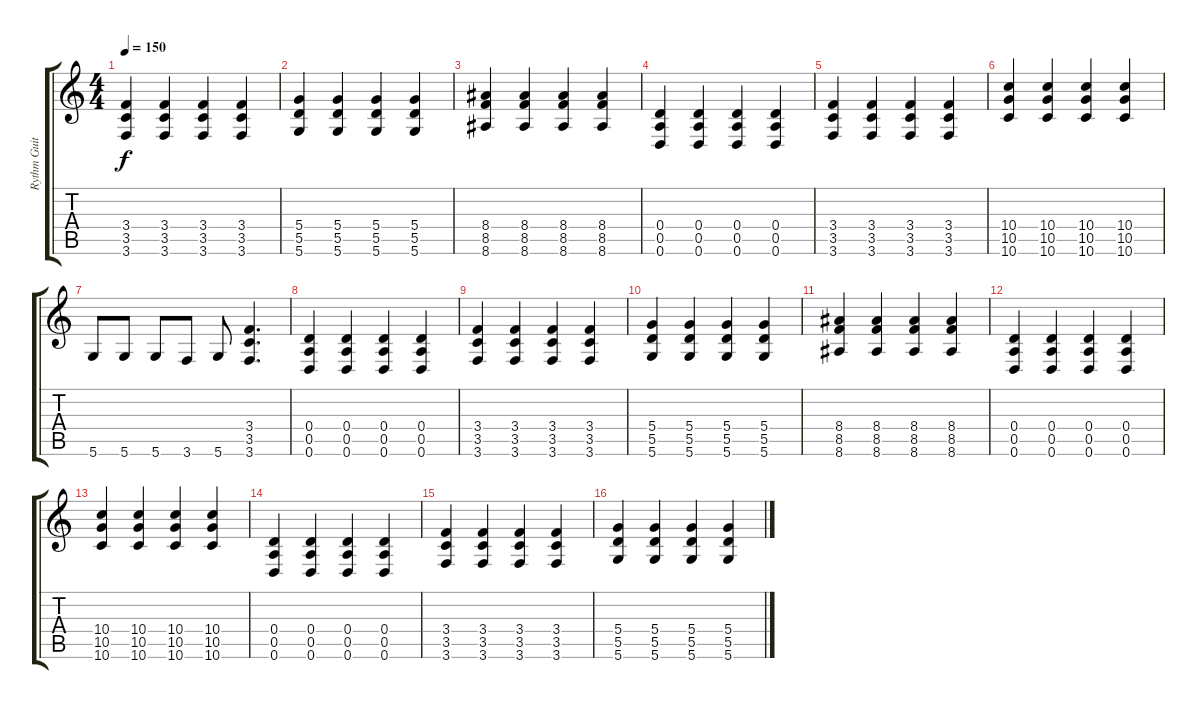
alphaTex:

\track ("Rythm Guitar" "Rythm Guit") {instrument distortionguitar}
\staff {score tabs}
\tuning (E4 B3 G3 D3 A2 D2) {hide}
\ts (4 4)
\tempo 150
\clef g2
\ks c
(3.4 3.5 3.6).4{dy f} (3.4 3.5 3.6).4 (3.4 3.5 3.6).4 (3.4 3.5 3.6).4 |
(5.4 5.5 5.6).4 (5.4 5.5 5.6).4 (5.4 5.5 5.6).4 (5.4 5.5 5.6).4 |
(8.4 8.5 8.6).4 (8.4 8.5 8.6).4 (8.4 8.5 8.6).4 (8.4 8.5 8.6).4 |
(0.4 0.5 0.6).4 (0.4 0.5 0.6).4 (0.4 0.5 0.6).4 (0.4 0.5 0.6).4 |
(3.4 3.5 3.6).4 (3.4 3.5 3.6).4 (3.4 3.5 3.6).4 (3.4 3.5 3.6).4 |
(10.4 10.5 10.6).4 (10.4 10.5 10.6).4 (10.4 10.5 10.6).4 (10.4 10.5 10.6).4 |
5.6.8 5.6.8 5.6.8 3.6.8 5.6.8 (3.4 3.5 3.6).4{d} |
(0.4 0.5 0.6).4 (0.4 0.5 0.6).4 (0.4 0.5 0.6).4 (0.4 0.5 0.6).4 |
(3.4 3.5 3.6).4 (3.4 3.5 3.6).4 (3.4 3.5 3.6).4 (3.4 3.5 3.6).4 |
(5.4 5.5 5.6).4 (5.4 5.5 5.6).4 (5.4 5.5 5.6).4 (5.4 5.5 5.6).4 |
(8.4 8.5 8.6).4 (8.4 8.5 8.6).4 (8.4 8.5 8.6).4 (8.4 8.5 8.6).4 |
(0.4 0.5 0.6).4 (0.4 0.5 0.6).4 (0.4 0.5 0.6).4 (0.4 0.5 0.6).4 |
(10.4 10.5 10.6).4 (10.4 10.5 10.6).4 (10.4 10.5 10.6).4 (10.4 10.5 10.6).4 |
(0.4 0.5 0.6).4 (0.4 0.5 0.6).4 (0.4 0.5 0.6).4 (0.4 0.5 0.6).4 |
(3.4 3.5 3.6).4 (3.4 3.5 3.6).4 (3.4 3.5 3.6).4 (3.4 3.5 3.6).4 |
(5.4 5.5 5.6).4 (5.4 5.5 5.6).4 (5.4 5.5 5.6).4 (5.4 5.5 5.6).4
